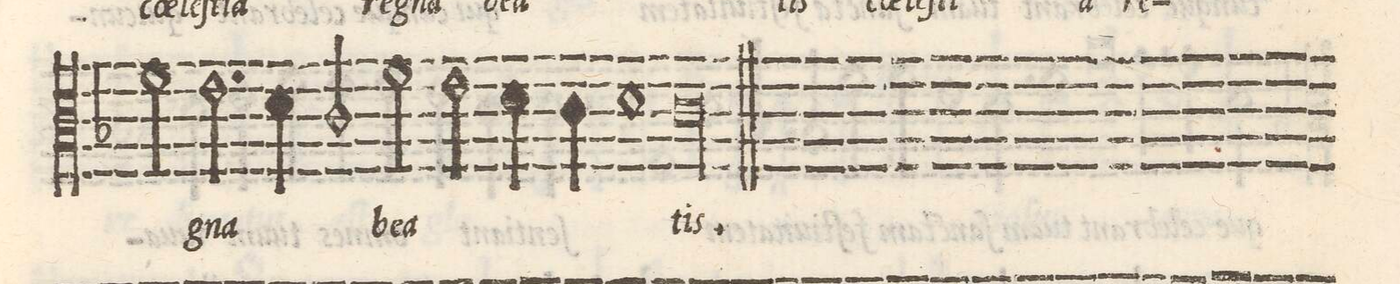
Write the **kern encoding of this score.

**kern	**text
*I"TENOR	*
*clefC3	*
*k[b-]	*
*met(C)	*
*M2/1	*
2f\	.
2.e\	-gna
4d\	.
=44-	=44-
2c/	.
2f\	be-
2e\	-a-
4d\	.
4c\	.
=45-	=45-
1d\	.
1c\l	-tis.
==	==
*-	*-
